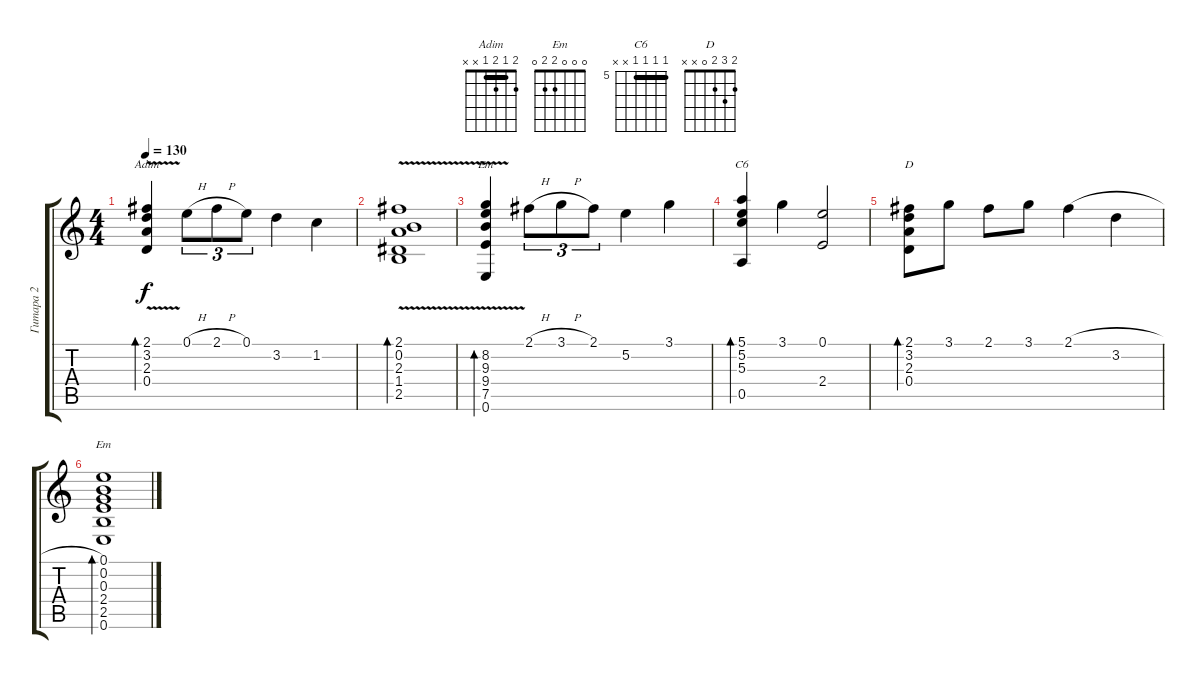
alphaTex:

\track ("Гитара 2" "Гитара 2") {instrument acousticguitarnylon}
\staff {score tabs}
\tuning (E4 B3 G3 D3 A2 E2) {hide}
\chord ("Adim" 2 1 2 1 x x) {barre 1}
\chord ("Em" 3 0 0 2 2 0)
\chord ("C6" 5 5 5 5 x x) {firstfret 5 barre 5}
\chord ("D" 2 3 2 0 x x)
\chord ("Em" 0 0 0 2 2 0)
\ts (4 4)
\tempo 130
\clef g2
\ks c
(2.1{v} 3.2{v} 2.3{v} 0.4{v}).4{bd 240 ch "Adim" dy f} 0.1{h}.8{tu (3 2)} 2.1{h}.8{tu (3 2)} 0.1.8{tu (3 2)} 3.2.4 1.2.4 |
(2.1{v} 0.2{v} 2.3{v} 1.4{v} 2.5{v}).1{bd 240} |
(8.2{v} 9.3{v} 9.4{v} 7.5{v} 0.6{v}).4{bd 240 ch "Em"} 2.1{h}.8{tu (3 2)} 3.1{h}.8{tu (3 2)} 2.1.8{tu (3 2)} 5.2.4 3.1.4 |
(5.1 5.2 5.3 0.5).4{bd 240 ch "C6"} 3.1.4 (0.1 2.4).2 |
(2.1 3.2 2.3 0.4).8{bd 240 ch "D"} 3.1.8 2.1.8 3.1.8 2.1{h}.4 3.2.4 |
(0.1 0.2 0.3 2.4 2.5 0.6).1{bd 480 ch "Em"}
